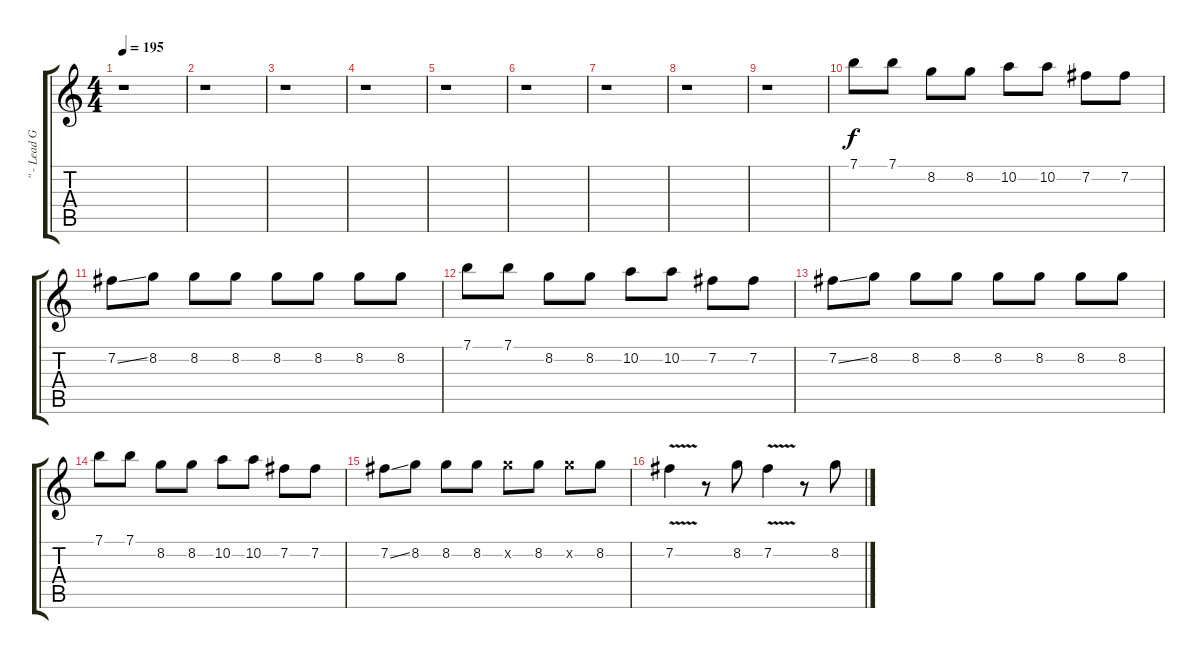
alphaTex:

\track ("\" - Lead Guitar (Right)" "\" - Lead G") {instrument overdrivenguitar}
\staff {score tabs}
\tuning (E4 B3 G3 D3 A2 E2) {hide}
\ts (4 4)
\tempo 195
\clef g2
\ks c
r.1{dy f} |
r.1 |
r.1 |
r.1 |
r.1 |
r.1 |
r.1 |
r.1 |
r.1 |
7.1.8 7.1.8 8.2.8 8.2.8 10.2.8 10.2.8 7.2.8 7.2.8 |
7.2{ss}.8 8.2.8 8.2.8 8.2.8 8.2.8 8.2.8 8.2.8 8.2.8 |
7.1.8 7.1.8 8.2.8 8.2.8 10.2.8 10.2.8 7.2.8 7.2.8 |
7.2{ss}.8 8.2.8 8.2.8 8.2.8 8.2.8 8.2.8 8.2.8 8.2.8 |
7.1.8 7.1.8 8.2.8 8.2.8 10.2.8 10.2.8 7.2.8 7.2.8 |
7.2{ss}.8 8.2.8 8.2.8 8.2.8 8.2{x}.8 8.2.8 8.2{x}.8 8.2.8 |
7.2{v}.4 r.8 8.2.8 7.2{v}.4 r.8 8.2.8
